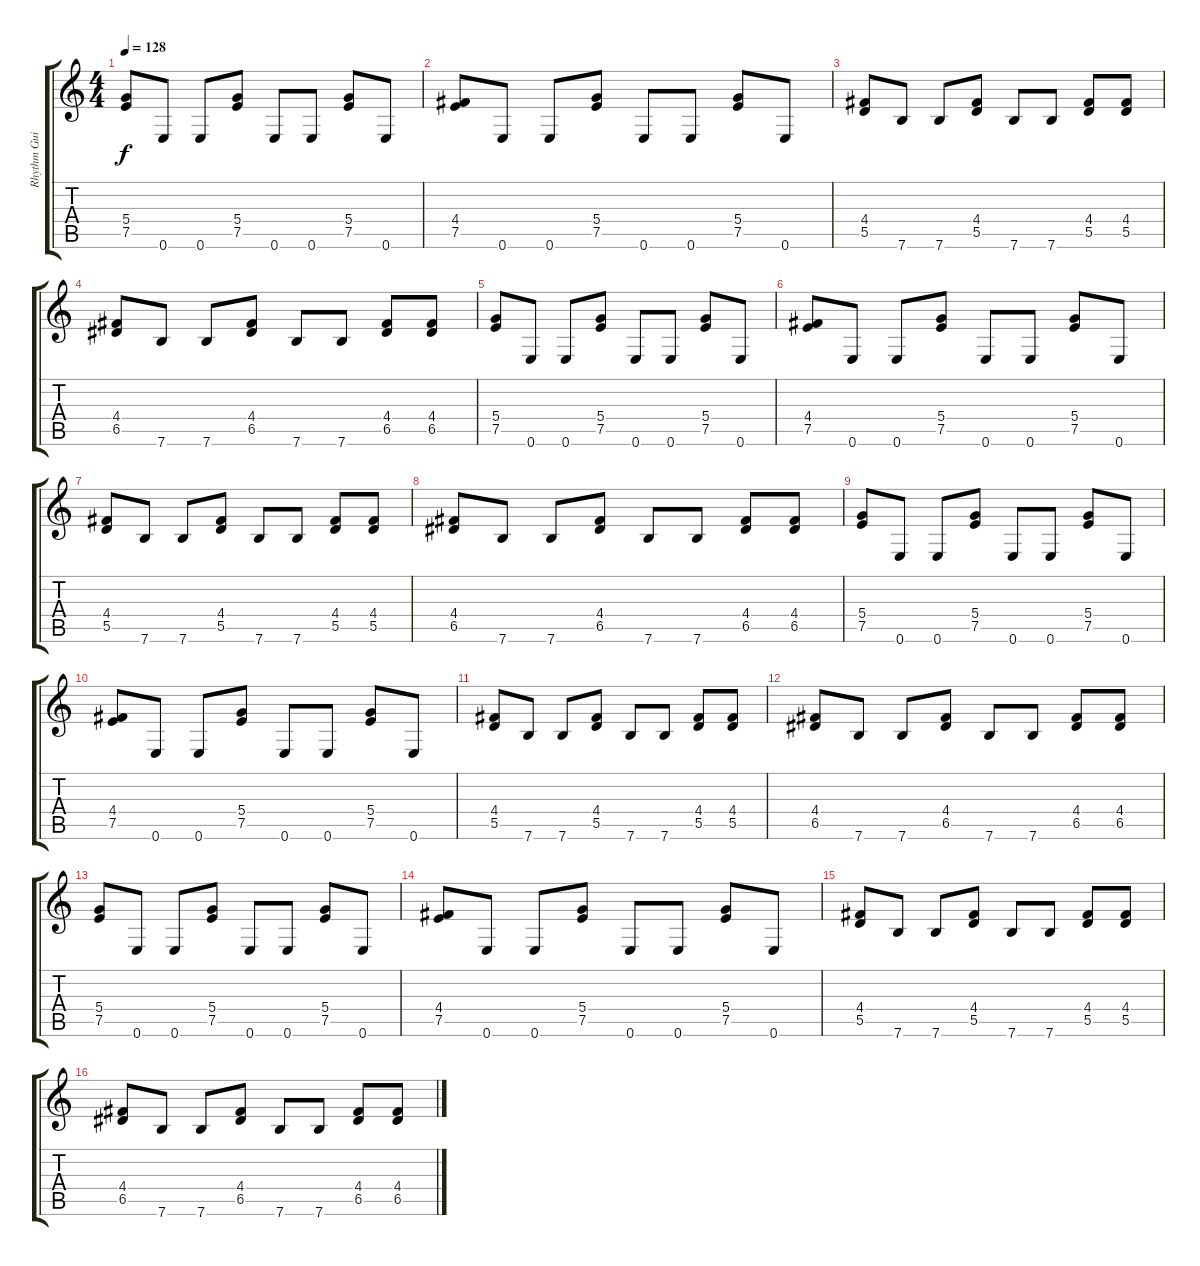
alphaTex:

\track ("Rhythm Guitar 2" "Rhythm Gui") {instrument distortionguitar}
\staff {score tabs}
\tuning (E4 B3 G3 D3 A2 E2) {hide}
\ts (4 4)
\tempo 128
\clef g2
\ks c
(5.4 7.5).8{dy f} 0.6.8 0.6.8 (5.4 7.5).8 0.6.8 0.6.8 (5.4 7.5).8 0.6.8 |
(4.4 7.5).8 0.6.8 0.6.8 (5.4 7.5).8 0.6.8 0.6.8 (5.4 7.5).8 0.6.8 |
(4.4 5.5).8 7.6.8 7.6.8 (4.4 5.5).8 7.6.8 7.6.8 (4.4 5.5).8 (4.4 5.5).8 |
(4.4 6.5).8 7.6.8 7.6.8 (4.4 6.5).8 7.6.8 7.6.8 (4.4 6.5).8 (4.4 6.5).8 |
(5.4 7.5).8 0.6.8 0.6.8 (5.4 7.5).8 0.6.8 0.6.8 (5.4 7.5).8 0.6.8 |
(4.4 7.5).8 0.6.8 0.6.8 (5.4 7.5).8 0.6.8 0.6.8 (5.4 7.5).8 0.6.8 |
(4.4 5.5).8 7.6.8 7.6.8 (4.4 5.5).8 7.6.8 7.6.8 (4.4 5.5).8 (4.4 5.5).8 |
(4.4 6.5).8 7.6.8 7.6.8 (4.4 6.5).8 7.6.8 7.6.8 (4.4 6.5).8 (4.4 6.5).8 |
(5.4 7.5).8 0.6.8 0.6.8 (5.4 7.5).8 0.6.8 0.6.8 (5.4 7.5).8 0.6.8 |
(4.4 7.5).8 0.6.8 0.6.8 (5.4 7.5).8 0.6.8 0.6.8 (5.4 7.5).8 0.6.8 |
(4.4 5.5).8 7.6.8 7.6.8 (4.4 5.5).8 7.6.8 7.6.8 (4.4 5.5).8 (4.4 5.5).8 |
(4.4 6.5).8 7.6.8 7.6.8 (4.4 6.5).8 7.6.8 7.6.8 (4.4 6.5).8 (4.4 6.5).8 |
(5.4 7.5).8 0.6.8 0.6.8 (5.4 7.5).8 0.6.8 0.6.8 (5.4 7.5).8 0.6.8 |
(4.4 7.5).8 0.6.8 0.6.8 (5.4 7.5).8 0.6.8 0.6.8 (5.4 7.5).8 0.6.8 |
(4.4 5.5).8 7.6.8 7.6.8 (4.4 5.5).8 7.6.8 7.6.8 (4.4 5.5).8 (4.4 5.5).8 |
(4.4 6.5).8 7.6.8 7.6.8 (4.4 6.5).8 7.6.8 7.6.8 (4.4 6.5).8 (4.4 6.5).8
